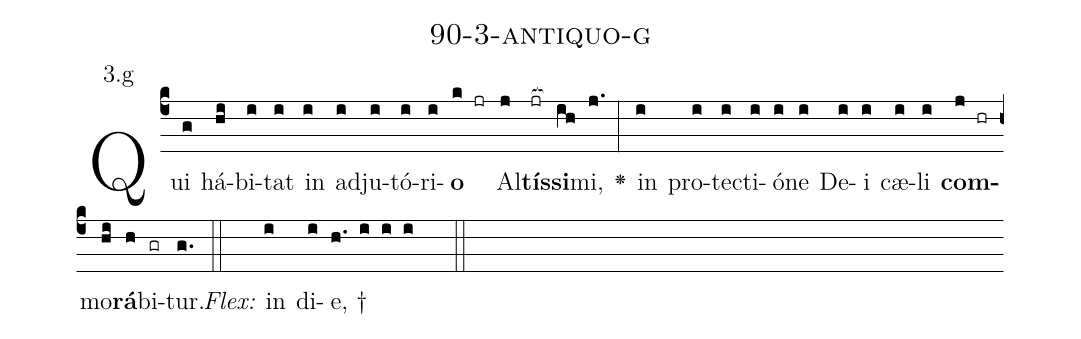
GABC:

name: 90-3-antiquo-g;
annotation: 3.g;
%%
(c4)Qui(g) há(hi)bi(i)tat(i) in(i) ad(i)ju(i)tó(i)ri(i)<b>o</b>(k jr) Al(j)<b>tís</b>(jr[ocb:1{])<b>si</b>(ih[ocb:0}])mi,(j.) <v>\greheightstar</v>(:) in(i) pro(i)tec(i)ti(i)ó(i)ne(i) De(i)i(i) cæ(i)li(i) <b>com</b>(j hr)mo(hi)<b>rá</b>(h)bi(gr)tur.(g.) (::)
<i>Flex:</i>()  in(i) di(i)e, †(h. i i i  ::)

%E(i) u(i) o(j) u(hi) a(h) e.(g.) (::)
